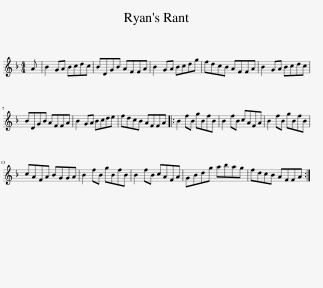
X:1
L:1/8
M:4/4
I:linebreak $
K:F
V:1 treble
V:1
 A | B2 GA Bcdc | BDGB AFFA | B2 GA Bcdg | fdcB AFFA | %5
 B2 GA Bcdc |$ BDGB AFFA | B2 GA Bcde | fdcB AFFA |: B2 fB gBfB | %10
 B2 fB cAFA | B2 fB gBfB |$ cAFA BGGA | B2 fB gBfB | B2 fB cAFA | %15
 GBdg abag | fdcB AFFA :| %17
